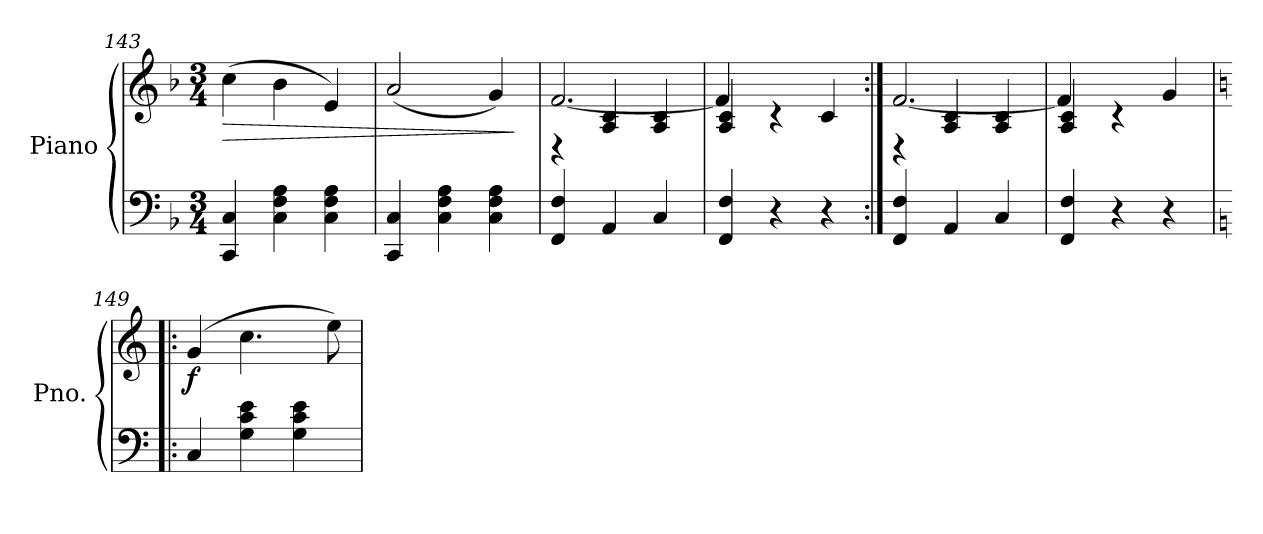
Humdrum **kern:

**kern	**kern	**dynam
*part1	*part1	*part1
*staff2	*staff1	*staff1/2
*I"Piano	*	*
*I'Pno.	*	*
*clefF4	*clefG2	*
*k[b-]	*k[b-]	*
*M3/4	*M3/4	*
=143	=143	=143
!	!	!LO:HP:b
4CC/ 4C/	(>4cc\	>
4C\ 4F\ 4A\	4b-\	.
4C\ 4F\ 4A\	4e/)	.
=144	=144	=144
4CC/ 4C/	(<2a/	.
4C\ 4F\ 4A\	.	.
4C\ 4F\ 4A\	4g/)	.
.	.	]
=145	=145	=145
*	*^	*
4FF/ 4F/	4rD	[2.f/	.
4AA/	4A/ 4c/	.	.
4C/	4A/ 4c/	.	.
!!LO:PB:g=z	!!
=146	=146	=146	=146
4FF/ 4F/	4A/ 4c/	4f/]	.
4r	4rc	2ryy	.
4r	4c/	.	.
=147:|!	=147:|!	=147:|!	=147:|!
4FF/ 4F/	4rD	[2.f/	.
4AA/	4A/ 4c/	.	.
4C/	4A/ 4c/	.	.
=148	=148	=148	=148
4FF/ 4F/	4A/ 4c/	4f/]	.
4r	4rc	2ryy	.
4r	4g/	.	.
*	*v	*v	*
=149!|:	=149!|:	=149!|:
*k[]	*k[]	*
!	!	!LO:DY:b
4C/	(>4g/	f
4G\ 4c\ 4e\	4.cc\	.
4G\ 4c\ 4e\	.	.
.	8ee\)	.
=	=	=
*-	*-	*-
